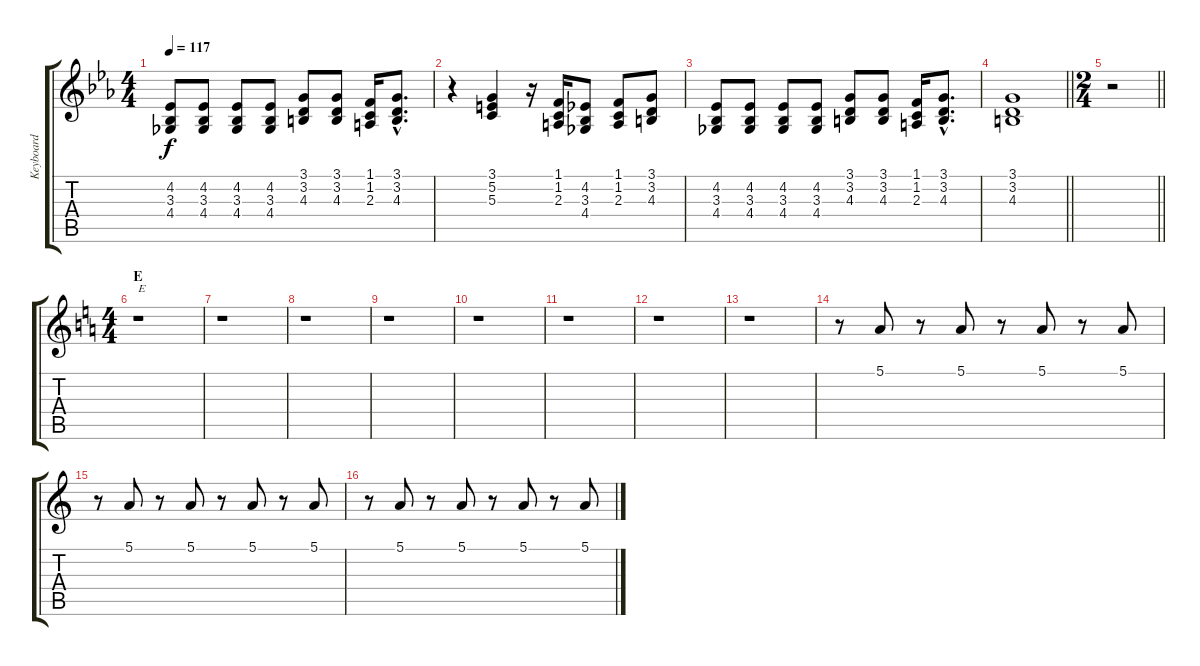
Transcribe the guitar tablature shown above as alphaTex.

\track ("Keyboard" "Keyboard") {instrument stringensemble1}
\staff {score tabs}
\tuning (E4 B3 G3 D3 A2 E2) {hide}
\ts (4 4)
\tempo 117
\clef g2
\ks eb
(4.2 3.3 4.4).8{dy f} (4.2 3.3 4.4).8 (4.2 3.3 4.4).8 (4.2 3.3 4.4).8 (3.1 3.2 4.3).8 (3.1 3.2 4.3).8 (1.1 1.2 2.3).16 (3.1{hac} 3.2{hac} 4.3{hac}).8{d} |
r.4 (3.1 5.2 5.3).4 r.16 (1.1 1.2 2.3).16 (4.2 3.3 4.4).8 (1.1 1.2 2.3).8 (3.1 3.2 4.3).8 |
(4.2 3.3 4.4).8 (4.2 3.3 4.4).8 (4.2 3.3 4.4).8 (4.2 3.3 4.4).8 (3.1 3.2 4.3).8 (3.1 3.2 4.3).8 (1.1 1.2 2.3).16 (3.1{hac} 3.2{hac} 4.3{hac}).8{d} |
\barLineRight lightlight
(3.1 3.2 4.3).1 |
\ts (2 4)
\barLineRight lightlight
r.2 |
\ts (4 4)
\section ("" "E")
\ks c
r.1{txt "E"} |
r.1 |
r.1 |
r.1 |
r.1 |
r.1 |
r.1 |
r.1 |
r.8 5.1.8 r.8 5.1.8 r.8 5.1.8 r.8 5.1.8 |
r.8 5.1.8 r.8 5.1.8 r.8 5.1.8 r.8 5.1.8 |
r.8 5.1.8 r.8 5.1.8 r.8 5.1.8 r.8 5.1.8
